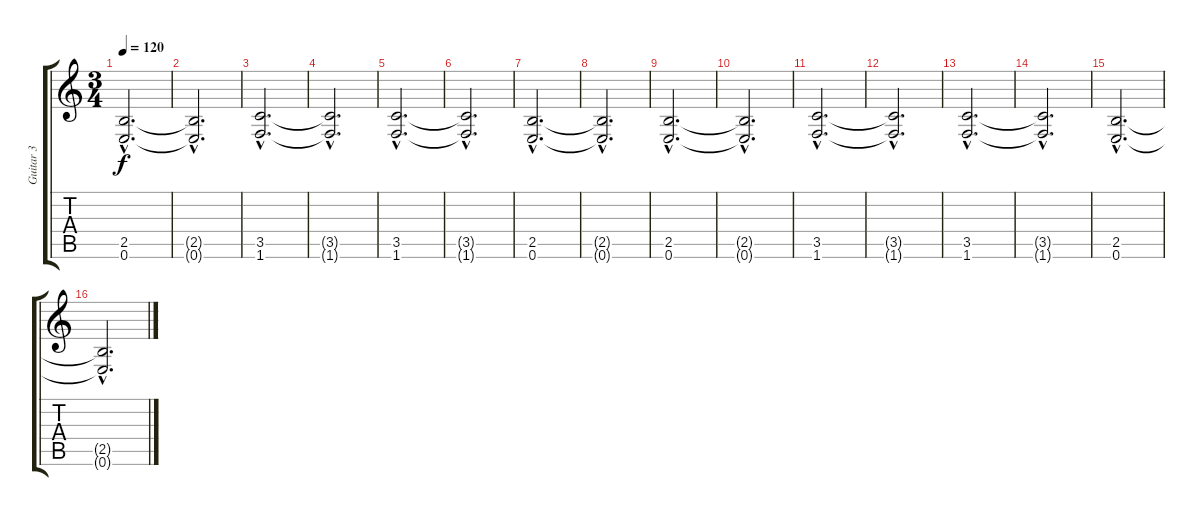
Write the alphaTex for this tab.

\track ("Guitar 3" "Guitar 3") {instrument electricguitarjazz}
\staff {score tabs}
\tuning (E4 B3 G3 D3 A2 E2) {hide}
\ts (3 4)
\tempo 120
\clef g2
\ks c
(2.5{hac} 0.6{hac}).2{d dy f} |
(2.5{hac t} 0.6{hac t}).2{d} |
(3.5{hac} 1.6{hac}).2{d} |
(3.5{hac t} 1.6{hac t}).2{d} |
(3.5{hac} 1.6{hac}).2{d} |
(3.5{hac t} 1.6{hac t}).2{d} |
(2.5{hac} 0.6{hac}).2{d} |
(2.5{hac t} 0.6{hac t}).2{d} |
(2.5{hac} 0.6{hac}).2{d} |
(2.5{hac t} 0.6{hac t}).2{d} |
(3.5{hac} 1.6{hac}).2{d} |
(3.5{hac t} 1.6{hac t}).2{d} |
(3.5{hac} 1.6{hac}).2{d} |
(3.5{hac t} 1.6{hac t}).2{d} |
(2.5{hac} 0.6{hac}).2{d} |
(2.5{hac t} 0.6{hac t}).2{d}
